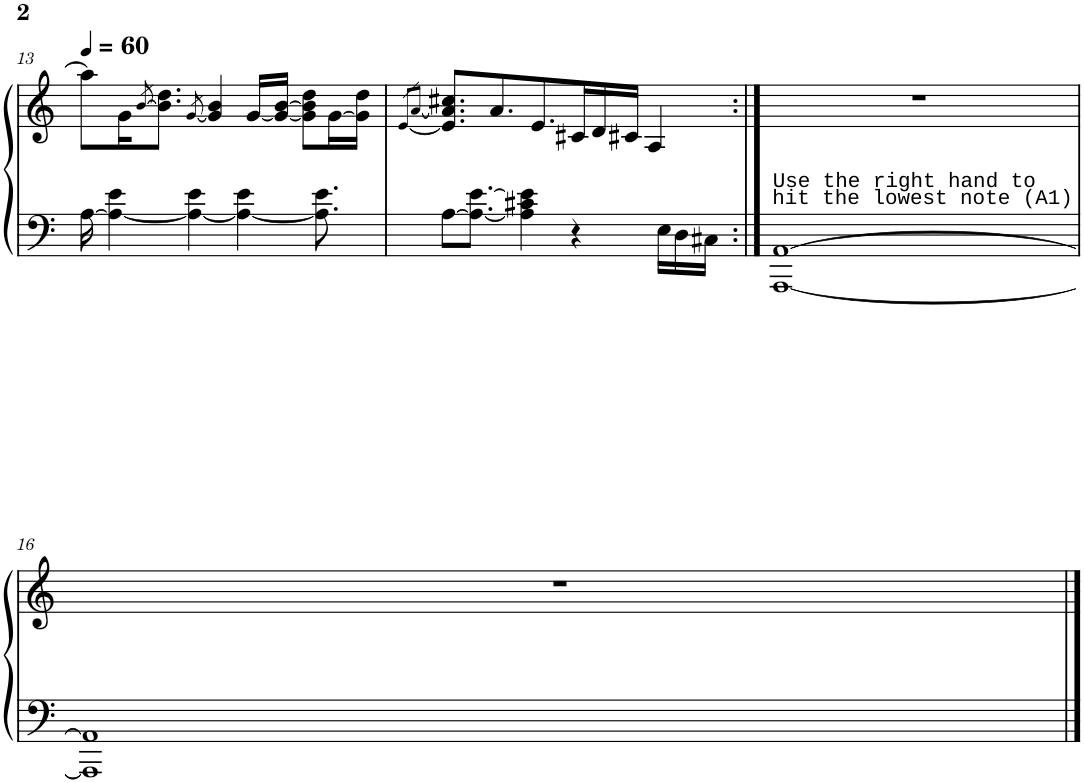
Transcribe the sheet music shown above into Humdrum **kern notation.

**kern	**kern
*part1	*part1
*staff2	*staff1
*I"Electric Piano	*
*I'El. Pno.	*
!!LO:PB:g=z
*clefF4	*clefG2
*k[]	*k[]
*M4/4	*M4/4
*MM60	*MM60
=13	=13
[16A\	8aa\L]
4A\_ 4e\	.
.	16g\K
.	[8qb/
.	8.b\] 8.dd\J
4A\_ 4e\	.
.	[8qg/
.	4g/] 4b/
4A\_ 4e\	.
.	[16g/LL
.	16g/_ [16b/JJ
.	8g\] 8b\] 8dd\L
8.A\] 8.e\	.
.	[16g\L
.	16g\] 16dd\JJ
=14	=14
.	[8qe/L
.	[8qa/J
[8A\L	8.e/] 8.a/] 8.cc#X/L
8.A\_ [8.e\J	.
.	8.a/
4A\] 4c#X\ 4e\]	.
.	8.e/
4r	16c#X/L
.	16d/
.	16c#X/JJ
.	4A/
16E\LL	.
16D\	.
16C#X\JJ	.
=15:|!	=15:|!
!LO:TX:a:t=Use the right hand to	!
!LO:TX:a:t=hit the lowest note (A1)	!
[1AAA [1AA	1r
!!LO:LB:g=z
=16	=16
1AAA] 1AA]	1r
==	==
*-	*-
